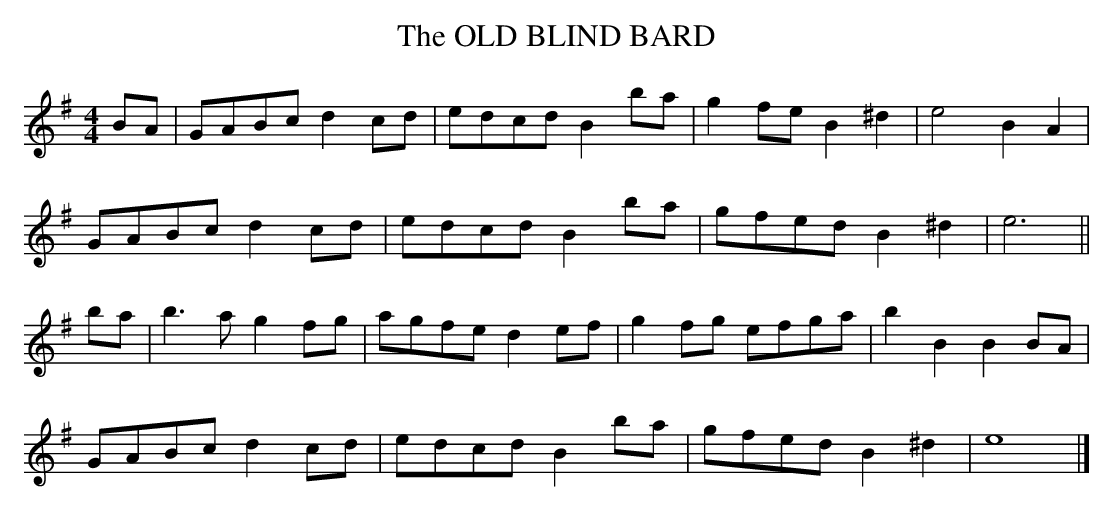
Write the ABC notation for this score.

X:1
T:OLD BLIND BARD, The
Y:"brilliant"
M:4/4
L:1/8
K:G
BA|GABc d2cd|edcd B2ba|g2fe B2^d2|e4 B2A2|
GABc d2cd|edcd B2ba|gfed B2^d2|e6||
ba|b3a g2fg|agfe d2ef|g2fg efga|b2B2 B2BA|
GABc d2cd|edcd B2ba|gfed B2^d2|e8|]
